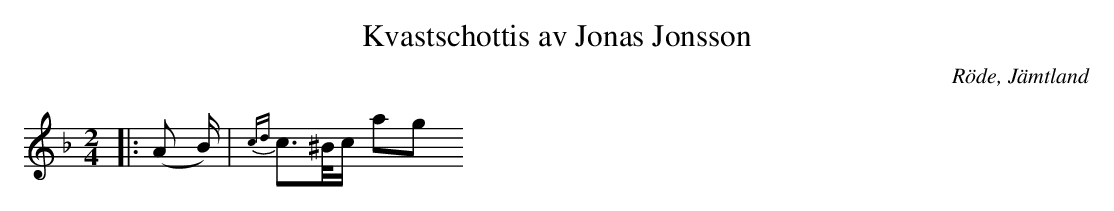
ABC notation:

X:1
T:Kvastschottis av Jonas Jonsson
O:Röde, Jämtland
M:2/4
L:1/16
K:F
|: (A2 B) | {cd}c2>^Bc a2g2
